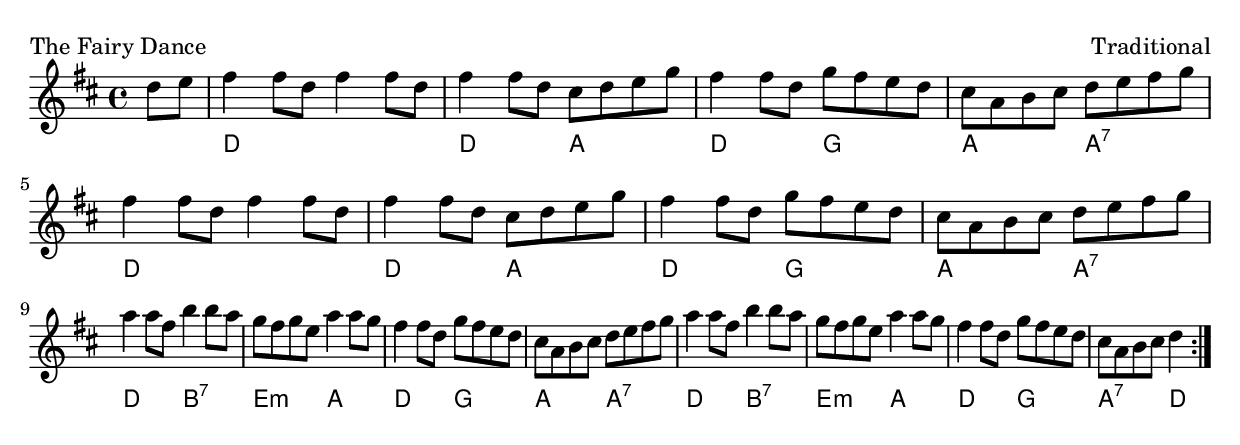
\version "2.22.0"

\include "../helpers/preamble.ly"

\score {
    \relative c'' {
        <<
        {
            \clef treble
            \key d \major
            \time 4/4
            \partial 4 d8 e |
            fs4 fs8 d fs4 fs8 d | fs4 fs8 d cs d e g | fs4 fs8 d g fs e d | cs a b cs d e fs g | 
            fs4 fs8 d fs4 fs8 d | fs4 fs8 d cs d e g | fs4 fs8 d g fs e d | cs a b cs d e fs g | \break
            a4 a8 fs b4 b8 a | g fs g e a4 a8 g | fs4 fs8 d g fs e d | cs a b cs d e fs g |
            a4 a8 fs b4 b8 a | g fs g e a4 a8 g | fs4 fs8 d g fs e d | cs a b cs d4 \bar":|."

        }
        \chords {
            \partial 4 s4 |
            d1 | d2 a | d g | a a:7 | d1 | d2 a | d g | a a:7 |
            d b:7 | e:m a | d g | a a:7 | d b:7 | e:m a | d g | a:7 d4 |
        }
        >>
    }

    \header {
        piece = "The Fairy Dance"
        opus = "Traditional"
    }
}